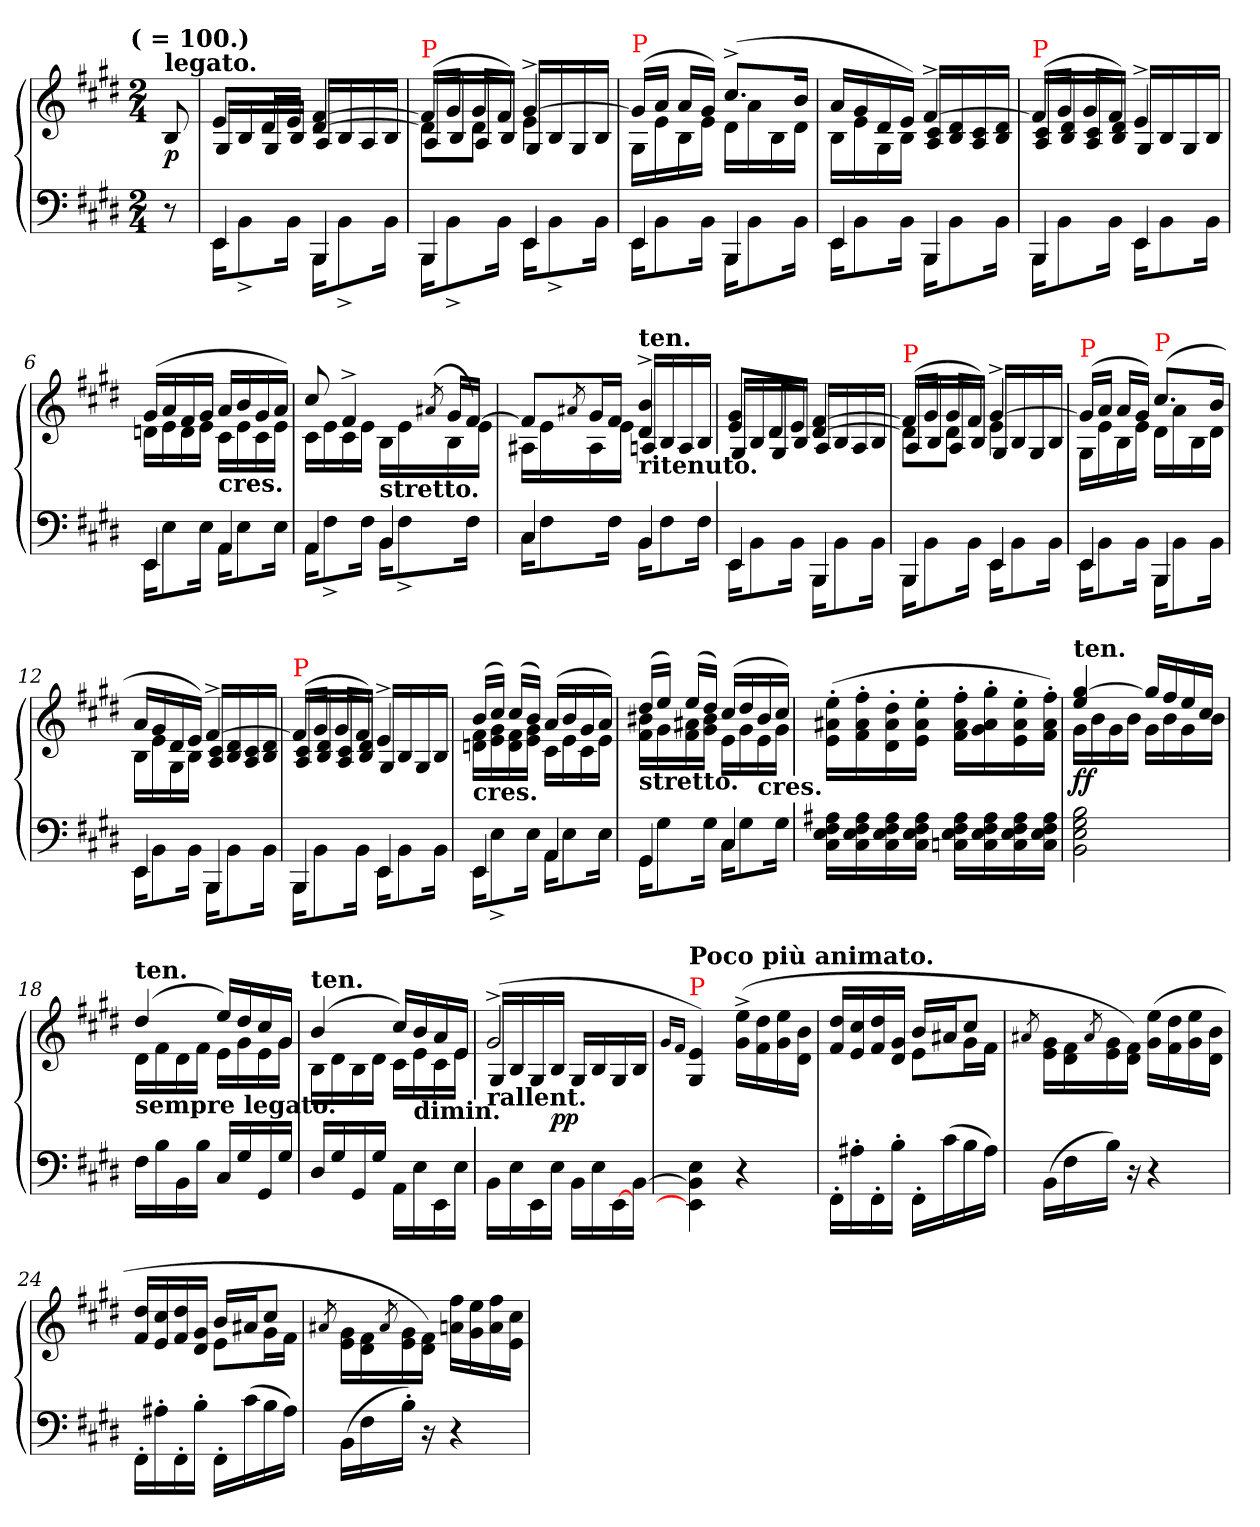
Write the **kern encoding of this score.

**kern	**kern	**dynam
*part1	*part1	*part1
*staff2	*staff1	*staff1/2
*clefF4	*clefG2	*
*k[f#c#g#d#]	*k[f#c#g#d#]	*
*E:	*E:	*
!!LO:TX:omd:t=(&nbsp;=&nbsp;100.)
*M2/4	*M2/4	*
*MM100	*MM100	*
=	=	=
!	!LO:TX:a:B:t=legato.	!
8r	8B	p
=1	=1	=1
*^	*^	*
4EE/	16EEKL	8eL	16G#/LL	.
.	8BB^<	.	16B/	.
.	.	16d#L	16G#/	.
.	16BBJk	16eJJ	16B/JJ	.
4BBB/	16BBBKL	[4f# [4d#	16A/LL	.
.	8BB^<	.	16B/	.
.	.	.	16A/	.
.	16BBJk	.	16B/JJ	.
=2	=2	=2	=2	=2
*	*	*	*^	*
!	!	!LO:TX:a:color=red:t=P	!	!	!
4BBB/	16BBBKL	(>16f#LL]	8d#L]	16A/LL	.
.	8BB^<	16g#JJ	.	16B/	.
.	.	16g#LL	8d#J	16A/	.
.	16BBJk	16f#JJ)	.	16B/JJ	.
4EE/	16EEKL	[4g#^>	4e	16G#/LL	.
.	8BB^<	.	.	16B/	.
.	.	.	.	16G#/	.
.	16BBJk	.	.	16B/JJ	.
=3	=3	=3	=3	=3	=3
!	!	!LO:TX:a:color=red:t=P	!	!	!
*	*	*	*v	*v	*
4EE	16EEKL	(>16g#LL]	16G#LL	.
.	8BB	16aJJ	16e	.
.	.	16aLL	16B	.
.	16BBJk	16g#JJ)	16eJJ	.
4BBB	16BBBKL	(>8.cc#^>L	16d#LL	.
.	8BB	.	16a	.
.	.	.	16B	.
.	16BBJk	16bJk	16d#JJ	.
=4	=4	=4	=4	=4
4EE/	16EEKL	16aLL	16BLL	.
.	8BB	16g#	16e	.
.	.	16d#	16G#	.
.	16BBJk	16eJJ)	16BJJ	.
4BBB/	16BBBKL	[4f#^>	16c#/ 16A/LL	.
.	8BB	.	16d#/ 16B/	.
.	.	.	16c#/ 16A/	.
.	16BBJk	.	16d#/ 16B/JJ	.
=5	=5	=5	=5	=5
!	!	!LO:TX:a:color=red:t=P	!	!
4BBB/	16BBBKL	(>16f#LL]	16c#/ 16A/LL	.
.	8BB	16g#JJ	16d#/ 16B/	.
.	.	16g#LL	16c#/ 16A/	.
.	16BBJk	16f#JJ)	16d#/ 16B/JJ	.
4EE/	16EEKL	4e^>	16G#/LL	.
.	8BB	.	16B/	.
.	.	.	16G#/	.
.	16BBJk	.	16B/JJ	.
=6	=6	=6	=6	=6
4EE	16EEKL	(>16g#LL	16dnLL	.
.	8E	16a	16e	.
.	.	16f#	16d	.
.	16EJk	16g#JJ	16eJJ	.
!	!	!LO:TX:c:B:t=cres.	!	!
4AA	16AAKL	16aLL	16c#LL	.
.	8E	16b	16e	.
.	.	16g#	16c#	.
.	16EJk	16aJJ)	16eJJ	.
=7	=7	=7	=7	=7
4AA	16AAKL	8cc#	16c#LL	.
.	8F#^>	.	16e	.
.	.	4f#^>	16c#	.
.	16F#Jk	.	16eJJ	.
!	!	!	!LO:TX:b:B:t=stretto.	!
4BB	16BBKL	.	16BLL	.
.	8F#^<	.	16e	.
.	.	(>8qa#X	.	.
.	.	16g#LL	16B	.
.	16F#Jk	[16f#JJ)	16eJJ	.
=8	=8	=8	=8	=8
4C#/	16C#KL	8f#L]	16A#XLL	.
.	8F#	.	16e	.
.	.	8qa#X/	.	.
.	.	16g#L	16A#	.
.	16F#Jk	16f#JJ	16eJJ	.
!	!	!LO:TX:b:B:t=ritenuto.	!	!
!	!	!LO:TX:a:B:t=ten.	!	!
4BB/	16BBKL	4b^> 4d#^>	16An/LL	.
.	8F#	.	16B/	.
.	.	.	16A/	.
.	16F#Jk	.	16B/JJ	.
=9	=9	=9	=9	=9
4EE/	16EEKL	8g# 8eL	16G#/LL	.
.	8BB	.	16B/	.
.	.	16d#L	16G#/	.
.	16BBJk	16eJJ	16B/JJ	.
4BBB/	16BBBKL	[4f# [4d#	16A/LL	.
.	8BB	.	16B/	.
.	.	.	16A/	.
.	16BBJk	.	16B/JJ	.
=10	=10	=10	=10	=10
*	*	*	*^	*
!	!	!LO:TX:a:color=red:t=P	!	!	!
4BBB/	16BBBKL	(>16f#LL]	8d#L]	16A/LL	.
.	8BB	16g#JJ	.	16B/	.
.	.	16g#LL	8d#J	16A/	.
.	16BBJk	16f#JJ)	.	16B/JJ	.
4EE/	16EEKL	[4g#^>	4e	16G#/LL	.
.	8BB	.	.	16B/	.
.	.	.	.	16G#/	.
.	16BBJk	.	.	16B/JJ	.
=11	=11	=11	=11	=11	=11
!	!	!LO:TX:a:color=red:t=P	!	!	!
*	*	*	*v	*v	*
4EE	16EEKL	(>16g#LL]	16G#LL	.
.	8BB	16aJJ	16e	.
.	.	16aLL	16B	.
.	16BBJk	16g#JJ)	16eJJ	.
!	!	!LO:TX:a:color=red:t=P	!	!
4BBB	16BBBKL	(>8.cc#L	16d#LL	.
.	8BB	.	16a	.
.	.	.	16B	.
.	16BBJk	16bJk	16d#JJ	.
=12	=12	=12	=12	=12
4EE/	16EEKL	16aLL	16BLL	.
.	8BB	16g#	16e	.
.	.	16d#	16G#	.
.	16BBJk	16eJJ)	16BJJ	.
4BBB/	16BBBKL	[4f#^>	16c#/ 16A/LL	.
.	8BB	.	16d#/ 16B/	.
.	.	.	16c#/ 16A/	.
.	16BBJk	.	16d#/ 16B/JJ	.
=13	=13	=13	=13	=13
!	!	!LO:TX:a:color=red:t=P	!	!
4BBB/	16BBBKL	(>16f#LL]	16c#/ 16A/LL	.
.	8BB	16g#JJ	16d#/ 16B/	.
.	.	16g#LL	16c#/ 16A/	.
.	16BBJk	16f#JJ)	16d#/ 16B/JJ	.
4EE/	16EEKL	4e^>	16G#/LL	.
.	8BB	.	16B/	.
.	.	.	16G#/	.
.	16BBJk	.	16B/JJ	.
=14	=14	=14	=14	=14
!	!	!LO:TX:c:B:t=cres.	!	!
4EE	16EEKL	(>16bLL	16f# 16dnLL	.
.	8E^>	16cc#JJ)	16g# 16e	.
.	.	(>16cc#LL	16f# 16d	.
.	16EJk	16bJJ)	16g# 16eJJ	.
4AA	16AAKL	(>16aLL	16c#LL	.
.	8E	16b	16e	.
.	.	16g#	16c#	.
.	16EJk	16aJJ)	16eJJ	.
=15	=15	=15	=15	=15
!	!	!LO:TX:b:B:t=stretto.	!	!
4GG#	16GG#KL	(>16dd#LL	16b#X 16f#LL	.
.	8G#	16eeJJ)	16g#	.
.	.	(>16eeLL	16a#X 16f#	.
.	16G#Jk	16dd#JJ)	16b# 16g#JJ	.
4C#	16C#KL	(>16cc#LL	16eLL	.
.	8G#	16dd#	16g#	.
!	!	!LO:TX:c:B:t=cres.	!	!
.	.	16b#	16e	.
.	16G#Jk	16cc#JJ)	16g#JJ	.
=16	=16	=16	=16	=16
!	!	!LO:TX:b:B:t=e ritenuto.	!	!
!	!	!LO:TX:a:B:t=con forza.	!	!
!	!	!LO:TX:a:color=red:t=P	!	!
*v	*v	*	*	*
*	*v	*v	*
16A#X 16F# 16E 16C#LL	(>16ee'>\ 16a#X'>\ 16e'>\LL	.
16A# 16F# 16E 16C#	16ff#'>\ 16a#'>\ 16f#'>\	.
16A# 16F# 16E 16C#	16dd#'>\ 16a#'>\ 16d#'>\	.
16A# 16F# 16E 16C#JJ	16ee'>\ 16a#'>\ 16e'>\JJ	.
16A# 16F# 16E 16CnLL	16ff#'> 16a#'> 16f#'>LL	.
16A# 16F# 16E 16C	16gg#'> 16a#'> 16g#'>	.
16A# 16F# 16E 16C	16ee'> 16a#'> 16e'>	.
16A# 16F# 16E 16CJJ	16ff#'> 16a#'> 16f#'>JJ)	.
=17	=17	=17
*	*^	*
!	!LO:TX:a:B:t=ten.	!	!
2B 2G# 2E 2BB	[4gg# 4ee	16g#LL	ff
.	.	16b	.
.	.	16g#	.
.	.	16bJJ	.
.	16gg#LL]	16g#LL	.
.	16ff#	16b	.
.	16ee	16g#	.
.	16cc#JJ	16bJJ	.
=18	=18	=18	=18
!	!LO:TX:a:B:t=ten.	!	!
!	!LO:TX:b:B:t=sempre legato.	!	!
16F#LL	(>4dd#	16d#LL	.
16B	.	16f#	.
16BB	.	16d#	.
16BJJ	.	16f#JJ	.
16C#LL	16eeLL)	16eLL	.
16G#	16dd#	16g#	.
16GG#	16cc#	16e	.
16G#JJ	16g#JJ	16g#JJ	.
=19	=19	=19	=19
!	!LO:TX:a:B:t=ten.	!	!
16D#LL	(>4b	16BLL	.
16G#	.	16d#	.
16GG#	.	16B	.
16G#JJ	.	16d#JJ	.
16AA\LL	16cc#LL)	16c#LL	.
!	!LO:TX:c:B:t=dimin.	!	!
16E\	16b	16e	.
16EE\	16a	16c#	.
16E\JJ	16eJJ	16eJJ	.
=20	=20	=20	=20
!	!LO:TX:b:B:t=rallent.	!	!
16BB\LL	(>2g#^>	16G#/LL	.
16E\	.	16B/	.
16EE\	.	16G#/	.
16E\JJ	.	16B/JJ	pp
16BB\LL	.	16G#/LL	.
16E\	.	16B/	.
[16EE\	.	16G#/	.
[16BB\JJ	.	16B/JJ	.
*	*v	*v	*
=21	=21	=21
.	16qqg#/LL	.
.	16qqf#/JJ	.
!	!LO:TX:a:B:t=Poco più animato.	!
!	!LO:TX:a:color=red:t=P	!
4E\ 4BB]\ 4EE]\	4e/ 4G#/)	.
4r	(>16ee^>\ 16g#^>\LL	.
.	16dd#\ 16f#\	.
.	16ee\ 16g#\	.
.	16b\ 16d#\JJ	.
=22	=22	=22
*	*^	*
16FF#'>\LL	16dd# 16f#LL	4ryy	.
16A#X'>	16cc# 16e	.	.
16FF#'>	16dd# 16f#	.	.
16B'>JJ	16g# 16d#JJ	.	.
16FF#'>LL	16bLL	8eL	.
(>16c#	16a#XJ	.	.
16B	8cc#J	16g#L	.
16A#JJ)	.	16f#JJ	.
*	*v	*v	*
=23	=23	=23
.	8qa#X/	.
(>16BBLL	16g#\ 16e\LL	.
16F#	16f# 16d#	.
.	8qa#/	.
16BJJ)	16g# 16e	.
16r	16f# 16d#JJ)	.
4r	(>16ee\ 16g#\LL	.
.	16dd#\ 16f#\	.
.	16ee\ 16g#\	.
.	16b\ 16d#\JJ	.
=24	=24	=24
*	*^	*
16FF#'>\LL	16dd# 16f#LL	4ryy	.
16A#X'>\	16cc# 16e	.	.
16FF#'>\	16dd# 16f#	.	.
16B'>\JJ	16g# 16d#JJ	.	.
16FF#'>LL	16bLL	8eL	.
(>16c#	16a#XJ	.	.
16B	8cc#J	16g#L	.
16A#JJ)	.	16f#JJ	.
*	*v	*v	*
=25	=25	=25
.	8qa#X/	.
(>16BBLL	16g#\ 16e\LL	.
16F#	16f# 16d#	.
.	8qa#/	.
16B'>JJ)	16g# 16e	.
16r	16f# 16d#JJ)	.
4r	16ff# 16anLL	.
.	16ee 16g#	.
.	16ff# 16a	.
.	16cc# 16eJJ	.
=	=	=
*-	*-	*-
